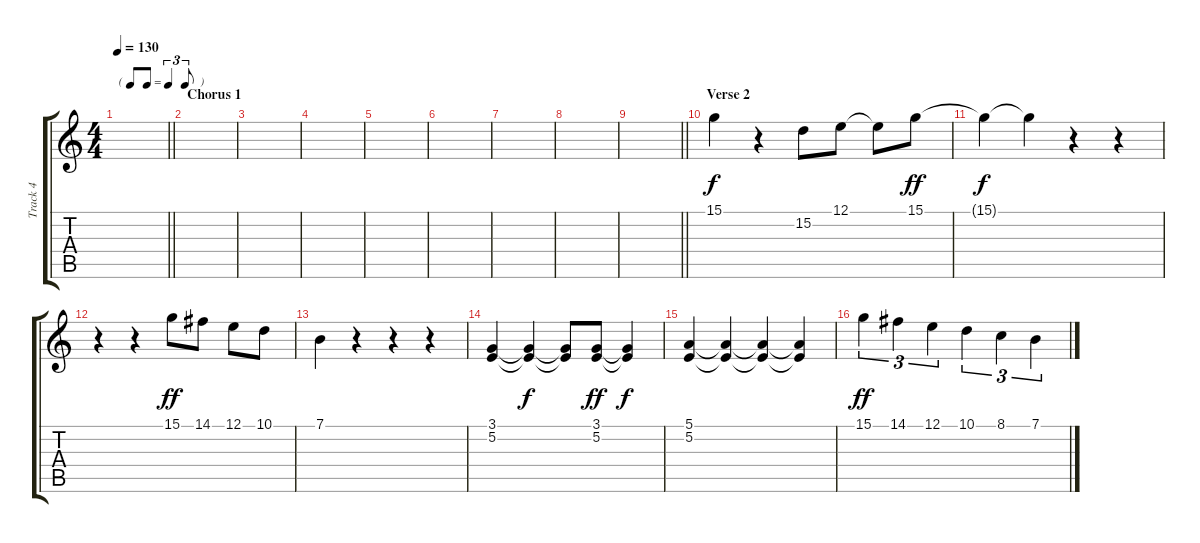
\track ("Track 4" "Track 4") {instrument acousticgrandpiano}
\staff {score tabs}
\tuning (E4 B3 G3 D3 A2 E2) {hide}
\ts (4 4)
\tf triplet8th
\tempo 130
\clef g2
\barLineRight lightlight
\ks c
|
\section ("" "Chorus 1")
|
|
|
|
|
|
|
\barLineRight lightlight
|
\section ("" "Verse 2")
15.1.4 r.4 15.2.8 12.1.8 12.1{t}.8{dy f} 15.1.8{dy ff} |
15.1{t}.4{dy f} 15.1{t}.4 r.4 r.4 |
r.4 r.4 15.1.8{dy ff} 14.1.8 12.1.8 10.1.8 |
7.1.4 r.4 r.4 r.4 |
(3.1 5.2).4 (3.1{t} 5.2{t}).4{dy f} (3.1{t} 5.2{t}).8 (3.1 5.2).8{dy ff} (3.1{t} 5.2{t}).4{dy f} |
(5.1 5.2).4 (5.1{t} 5.2{t}).4 (5.1{t} 5.2{t}).4 (5.1{t} 5.2{t}).4 |
15.1.4{tu (3 2) dy ff} 14.1.4{tu (3 2)} 12.1.4{tu (3 2)} 10.1.4{tu (3 2)} 8.1.4{tu (3 2)} 7.1.4{tu (3 2)}
